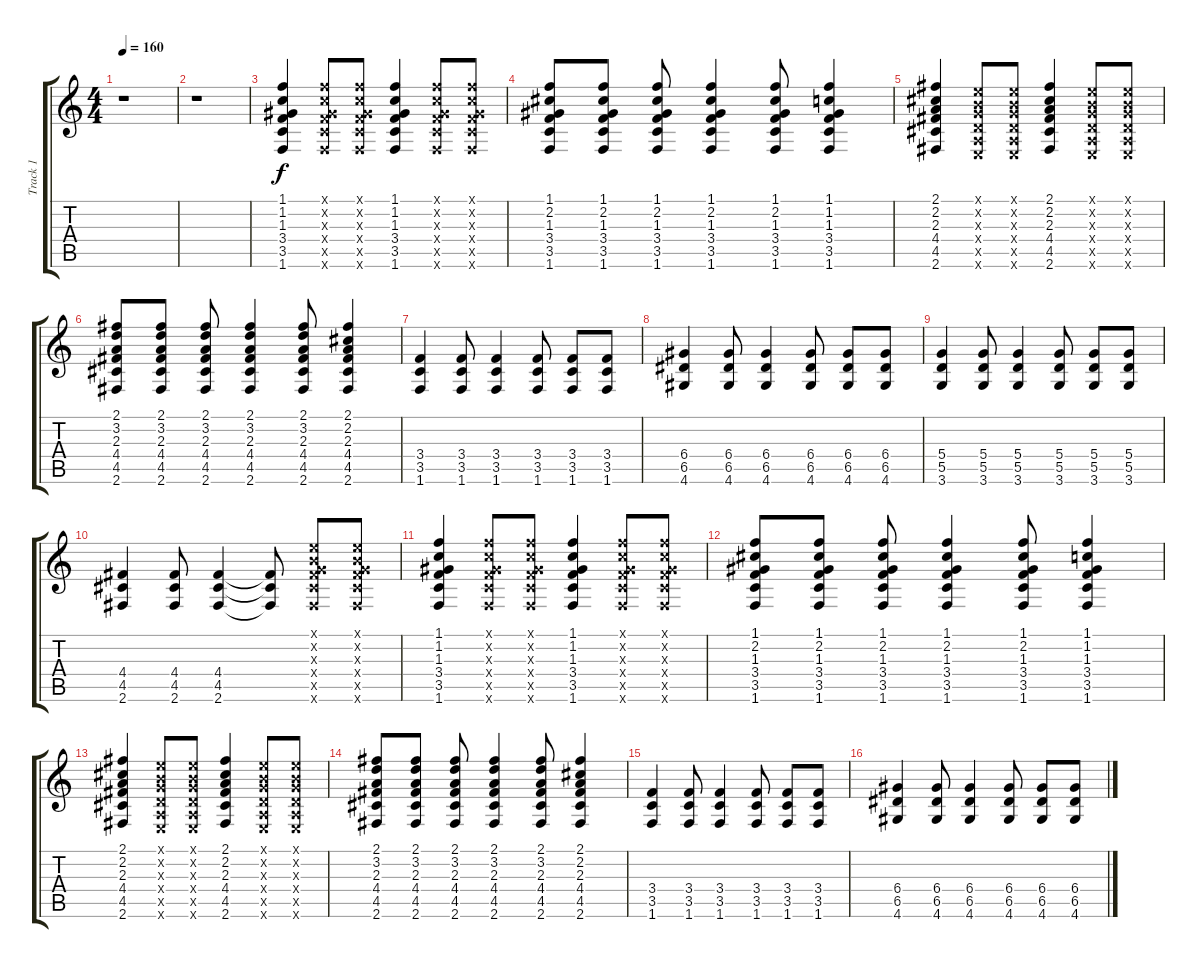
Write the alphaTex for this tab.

\track ("Track 1" "Track 1") {instrument distortionguitar}
\staff {score tabs}
\tuning (E4 B3 G3 D3 A2 E2) {hide}
\ts (4 4)
\tempo 160
\clef g2
\ks c
r.1{dy f instrument distortionguitar} |
r.1 |
(1.1 1.2 1.3 3.4 3.5 1.6).4 (1.1{x} 1.2{x} 1.3{x} 3.4{x} 3.5{x} 1.6{x}).8 (1.1{x} 1.2{x} 1.3{x} 3.4{x} 3.5{x} 1.6{x}).8 (1.1 1.2 1.3 3.4 3.5 1.6).4 (1.1{x} 1.2{x} 1.3{x} 3.4{x} 3.5{x} 1.6{x}).8 (1.1{x} 1.2{x} 1.3{x} 3.4{x} 3.5{x} 1.6{x}).8 |
(1.1 2.2 1.3 3.4 3.5 1.6).8 (1.1 2.2 1.3 3.4 3.5 1.6).8 (1.1 2.2 1.3 3.4 3.5 1.6).8 (1.1 2.2 1.3 3.4 3.5 1.6).4 (1.1 2.2 1.3 3.4 3.5 1.6).8 (1.1 1.2 1.3 3.4 3.5 1.6).4 |
(2.1 2.2 2.3 4.4 4.5 2.6).4 (0.1{x} 0.2{x} 0.3{x} 0.4{x} 0.5{x} 0.6{x}).8 (0.1{x} 0.2{x} 0.3{x} 0.4{x} 0.5{x} 0.6{x}).8 (2.1 2.2 2.3 4.4 4.5 2.6).4 (0.1{x} 0.2{x} 0.3{x} 0.4{x} 0.5{x} 0.6{x}).8 (0.1{x} 0.2{x} 0.3{x} 0.4{x} 0.5{x} 0.6{x}).8 |
(2.1 3.2 2.3 4.4 4.5 2.6).8 (2.1 3.2 2.3 4.4 4.5 2.6).8 (2.1 3.2 2.3 4.4 4.5 2.6).8 (2.1 3.2 2.3 4.4 4.5 2.6).4 (2.1 3.2 2.3 4.4 4.5 2.6).8 (2.1 2.2 2.3 4.4 4.5 2.6).4 |
(3.4 3.5 1.6).4 (3.4 3.5 1.6).8 (3.4 3.5 1.6).4 (3.4 3.5 1.6).8 (3.4 3.5 1.6).8 (3.4 3.5 1.6).8 |
(6.4 6.5 4.6).4 (6.4 6.5 4.6).8 (6.4 6.5 4.6).4 (6.4 6.5 4.6).8 (6.4 6.5 4.6).8 (6.4 6.5 4.6).8 |
(5.4 5.5 3.6).4 (5.4 5.5 3.6).8 (5.4 5.5 3.6).4 (5.4 5.5 3.6).8 (5.4 5.5 3.6).8 (5.4 5.5 3.6).8 |
(4.4 4.5 2.6).4 (4.4 4.5 2.6).8 (4.4 4.5 2.6).4 (4.4{t} 4.5{t} 2.6{t}).8 (0.1{x} 0.2{x} 0.3{x} 4.4{x} 4.5{x} 2.6{x}).8 (0.1{x} 0.2{x} 0.3{x} 4.4{x} 4.5{x} 2.6{x}).8 |
(1.1 1.2 1.3 3.4 3.5 1.6).4 (1.1{x} 1.2{x} 1.3{x} 3.4{x} 3.5{x} 1.6{x}).8 (1.1{x} 1.2{x} 1.3{x} 3.4{x} 3.5{x} 1.6{x}).8 (1.1 1.2 1.3 3.4 3.5 1.6).4 (1.1{x} 1.2{x} 1.3{x} 3.4{x} 3.5{x} 1.6{x}).8 (1.1{x} 1.2{x} 1.3{x} 3.4{x} 3.5{x} 1.6{x}).8 |
(1.1 2.2 1.3 3.4 3.5 1.6).8 (1.1 2.2 1.3 3.4 3.5 1.6).8 (1.1 2.2 1.3 3.4 3.5 1.6).8 (1.1 2.2 1.3 3.4 3.5 1.6).4 (1.1 2.2 1.3 3.4 3.5 1.6).8 (1.1 1.2 1.3 3.4 3.5 1.6).4 |
(2.1 2.2 2.3 4.4 4.5 2.6).4 (0.1{x} 0.2{x} 0.3{x} 0.4{x} 0.5{x} 0.6{x}).8 (0.1{x} 0.2{x} 0.3{x} 0.4{x} 0.5{x} 0.6{x}).8 (2.1 2.2 2.3 4.4 4.5 2.6).4 (0.1{x} 0.2{x} 0.3{x} 0.4{x} 0.5{x} 0.6{x}).8 (0.1{x} 0.2{x} 0.3{x} 0.4{x} 0.5{x} 0.6{x}).8 |
(2.1 3.2 2.3 4.4 4.5 2.6).8 (2.1 3.2 2.3 4.4 4.5 2.6).8 (2.1 3.2 2.3 4.4 4.5 2.6).8 (2.1 3.2 2.3 4.4 4.5 2.6).4 (2.1 3.2 2.3 4.4 4.5 2.6).8 (2.1 2.2 2.3 4.4 4.5 2.6).4 |
(3.4 3.5 1.6).4 (3.4 3.5 1.6).8 (3.4 3.5 1.6).4 (3.4 3.5 1.6).8 (3.4 3.5 1.6).8 (3.4 3.5 1.6).8 |
(6.4 6.5 4.6).4 (6.4 6.5 4.6).8 (6.4 6.5 4.6).4 (6.4 6.5 4.6).8 (6.4 6.5 4.6).8 (6.4 6.5 4.6).8
